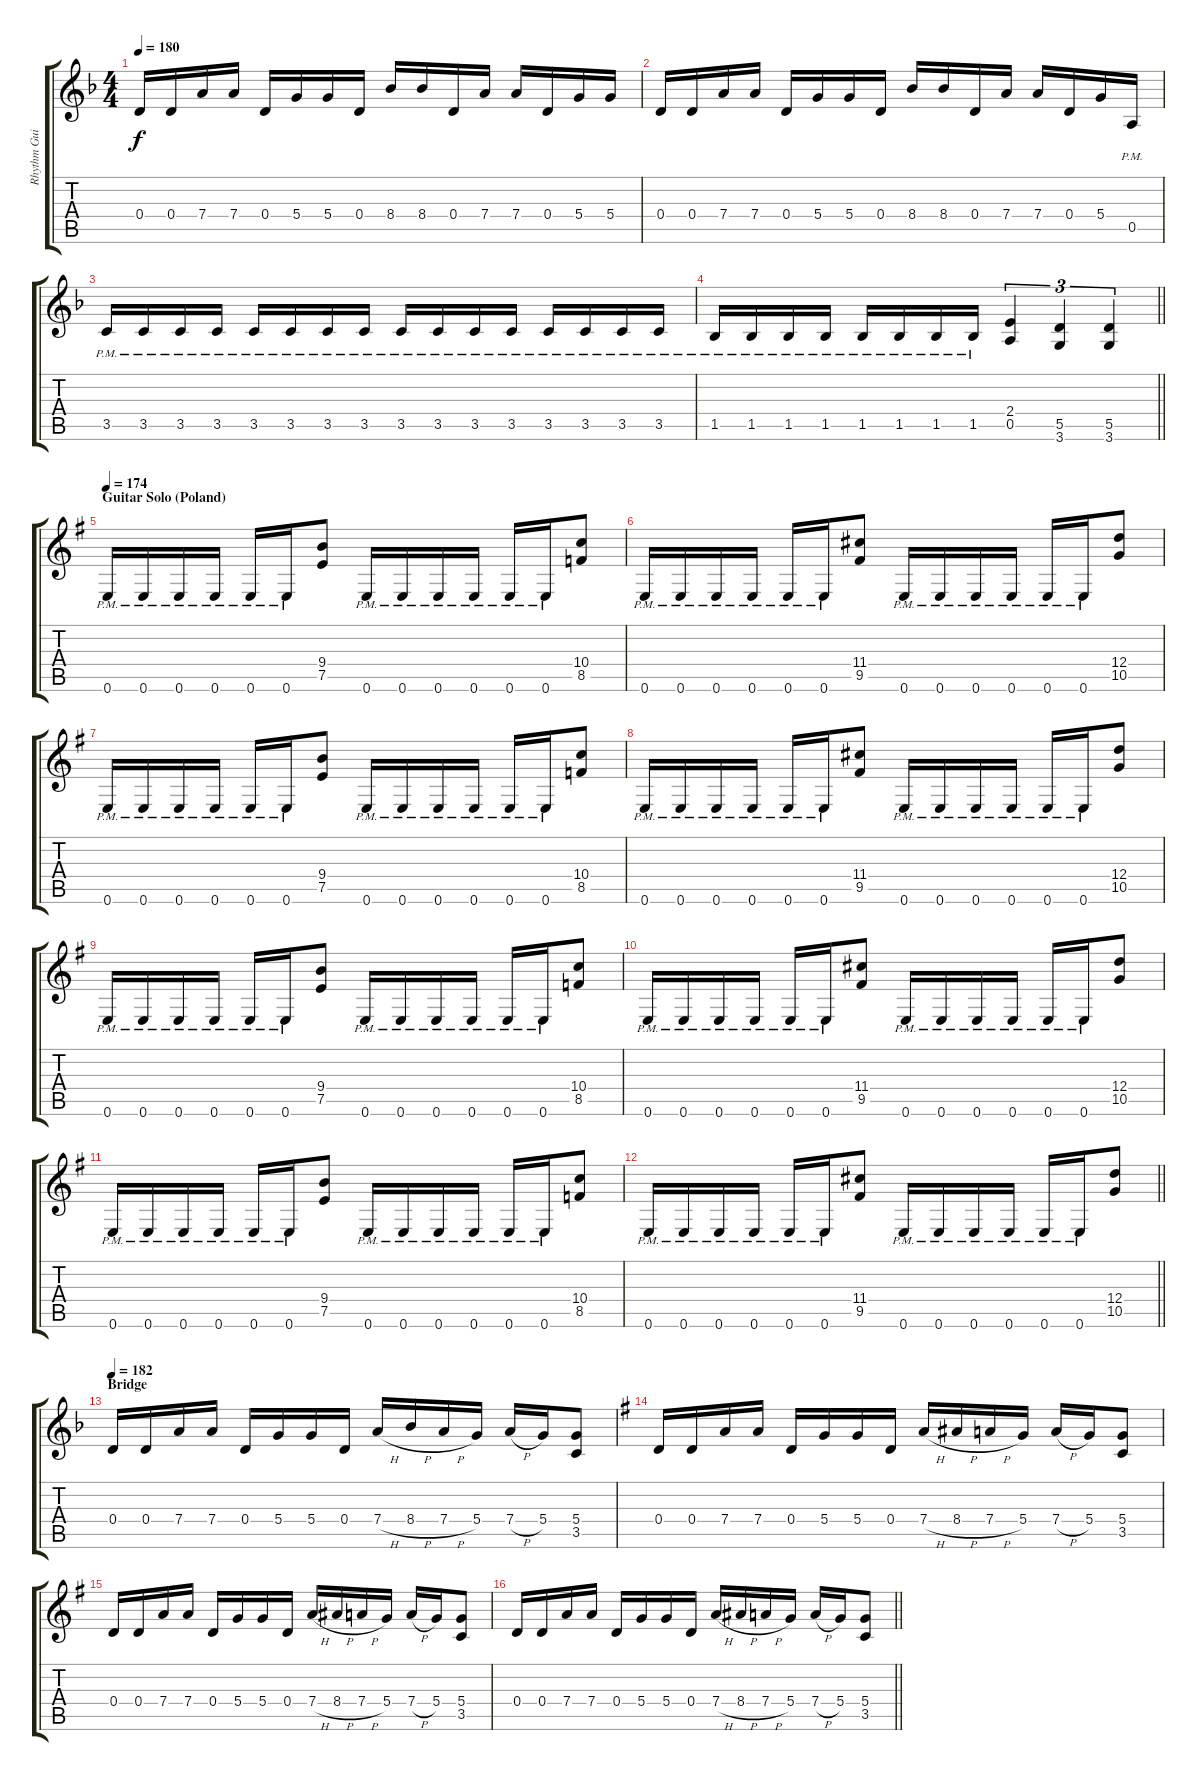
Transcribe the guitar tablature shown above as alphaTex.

\track ("Rhythm Guitar 2" "Rhythm Gui") {instrument distortionguitar}
\staff {score tabs}
\tuning (E4 B3 G3 D3 A2 E2) {hide}
\ts (4 4)
\tempo 180
\clef g2
\ks dminor
0.4.16{dy f} 0.4.16 7.4.16 7.4.16 0.4.16 5.4.16 5.4.16 0.4.16 8.4.16 8.4.16 0.4.16 7.4.16 7.4.16 0.4.16 5.4.16 5.4.16 |
0.4.16 0.4.16 7.4.16 7.4.16 0.4.16 5.4.16 5.4.16 0.4.16 8.4.16 8.4.16 0.4.16 7.4.16 7.4.16 0.4.16 5.4.16 0.5{pm}.16 |
\ks f
3.5{pm}.16 3.5{pm}.16 3.5{pm}.16 3.5{pm}.16 3.5{pm}.16 3.5{pm}.16 3.5{pm}.16 3.5{pm}.16 3.5{pm}.16 3.5{pm}.16 3.5{pm}.16 3.5{pm}.16 3.5{pm}.16 3.5{pm}.16 3.5{pm}.16 3.5{pm}.16 |
\barLineRight lightlight
1.5{pm}.16 1.5{pm}.16 1.5{pm}.16 1.5{pm}.16 1.5{pm}.16 1.5{pm}.16 1.5{pm}.16 1.5{pm}.16 (2.4 0.5).4{tu (3 2)} (5.5 3.6).4{tu (3 2)} (5.5 3.6).4{tu (3 2)} |
\section ("" "Guitar Solo (Poland)")
\tempo 174
\ks g
0.6{pm}.16 0.6{pm}.16 0.6{pm}.16 0.6{pm}.16 0.6{pm}.16 0.6{pm}.16 (9.4 7.5).8 0.6{pm}.16 0.6{pm}.16 0.6{pm}.16 0.6{pm}.16 0.6{pm}.16 0.6{pm}.16 (10.4 8.5).8 |
0.6{pm}.16 0.6{pm}.16 0.6{pm}.16 0.6{pm}.16 0.6{pm}.16 0.6{pm}.16 (11.4 9.5).8 0.6{pm}.16 0.6{pm}.16 0.6{pm}.16 0.6{pm}.16 0.6{pm}.16 0.6{pm}.16 (12.4 10.5).8 |
0.6{pm}.16 0.6{pm}.16 0.6{pm}.16 0.6{pm}.16 0.6{pm}.16 0.6{pm}.16 (9.4 7.5).8 0.6{pm}.16 0.6{pm}.16 0.6{pm}.16 0.6{pm}.16 0.6{pm}.16 0.6{pm}.16 (10.4 8.5).8 |
0.6{pm}.16 0.6{pm}.16 0.6{pm}.16 0.6{pm}.16 0.6{pm}.16 0.6{pm}.16 (11.4 9.5).8 0.6{pm}.16 0.6{pm}.16 0.6{pm}.16 0.6{pm}.16 0.6{pm}.16 0.6{pm}.16 (12.4 10.5).8 |
0.6{pm}.16 0.6{pm}.16 0.6{pm}.16 0.6{pm}.16 0.6{pm}.16 0.6{pm}.16 (9.4 7.5).8 0.6{pm}.16 0.6{pm}.16 0.6{pm}.16 0.6{pm}.16 0.6{pm}.16 0.6{pm}.16 (10.4 8.5).8 |
0.6{pm}.16 0.6{pm}.16 0.6{pm}.16 0.6{pm}.16 0.6{pm}.16 0.6{pm}.16 (11.4 9.5).8 0.6{pm}.16 0.6{pm}.16 0.6{pm}.16 0.6{pm}.16 0.6{pm}.16 0.6{pm}.16 (12.4 10.5).8 |
0.6{pm}.16 0.6{pm}.16 0.6{pm}.16 0.6{pm}.16 0.6{pm}.16 0.6{pm}.16 (9.4 7.5).8 0.6{pm}.16 0.6{pm}.16 0.6{pm}.16 0.6{pm}.16 0.6{pm}.16 0.6{pm}.16 (10.4 8.5).8 |
\barLineRight lightlight
0.6{pm}.16 0.6{pm}.16 0.6{pm}.16 0.6{pm}.16 0.6{pm}.16 0.6{pm}.16 (11.4 9.5).8 0.6{pm}.16 0.6{pm}.16 0.6{pm}.16 0.6{pm}.16 0.6{pm}.16 0.6{pm}.16 (12.4 10.5).8 |
\section ("" "Bridge")
\tempo 182
\ks f
0.4.16 0.4.16 7.4.16 7.4.16 0.4.16 5.4.16 5.4.16 0.4.16 7.4{h}.16 8.4{h}.16 7.4{h}.16 5.4.16 7.4{h}.16 5.4.16 (5.4 3.5).8 |
\ks eminor
0.4.16 0.4.16 7.4.16 7.4.16 0.4.16 5.4.16 5.4.16 0.4.16 7.4{h}.16 8.4{h}.16 7.4{h}.16 5.4.16 7.4{h}.16 5.4.16 (5.4 3.5).8 |
0.4.16 0.4.16 7.4.16 7.4.16 0.4.16 5.4.16 5.4.16 0.4.16 7.4{h}.16 8.4{h}.16 7.4{h}.16 5.4.16 7.4{h}.16 5.4.16 (5.4 3.5).8 |
\barLineRight lightlight
0.4.16 0.4.16 7.4.16 7.4.16 0.4.16 5.4.16 5.4.16 0.4.16 7.4{h}.16 8.4{h}.16 7.4{h}.16 5.4.16 7.4{h}.16 5.4.16 (5.4 3.5).8
